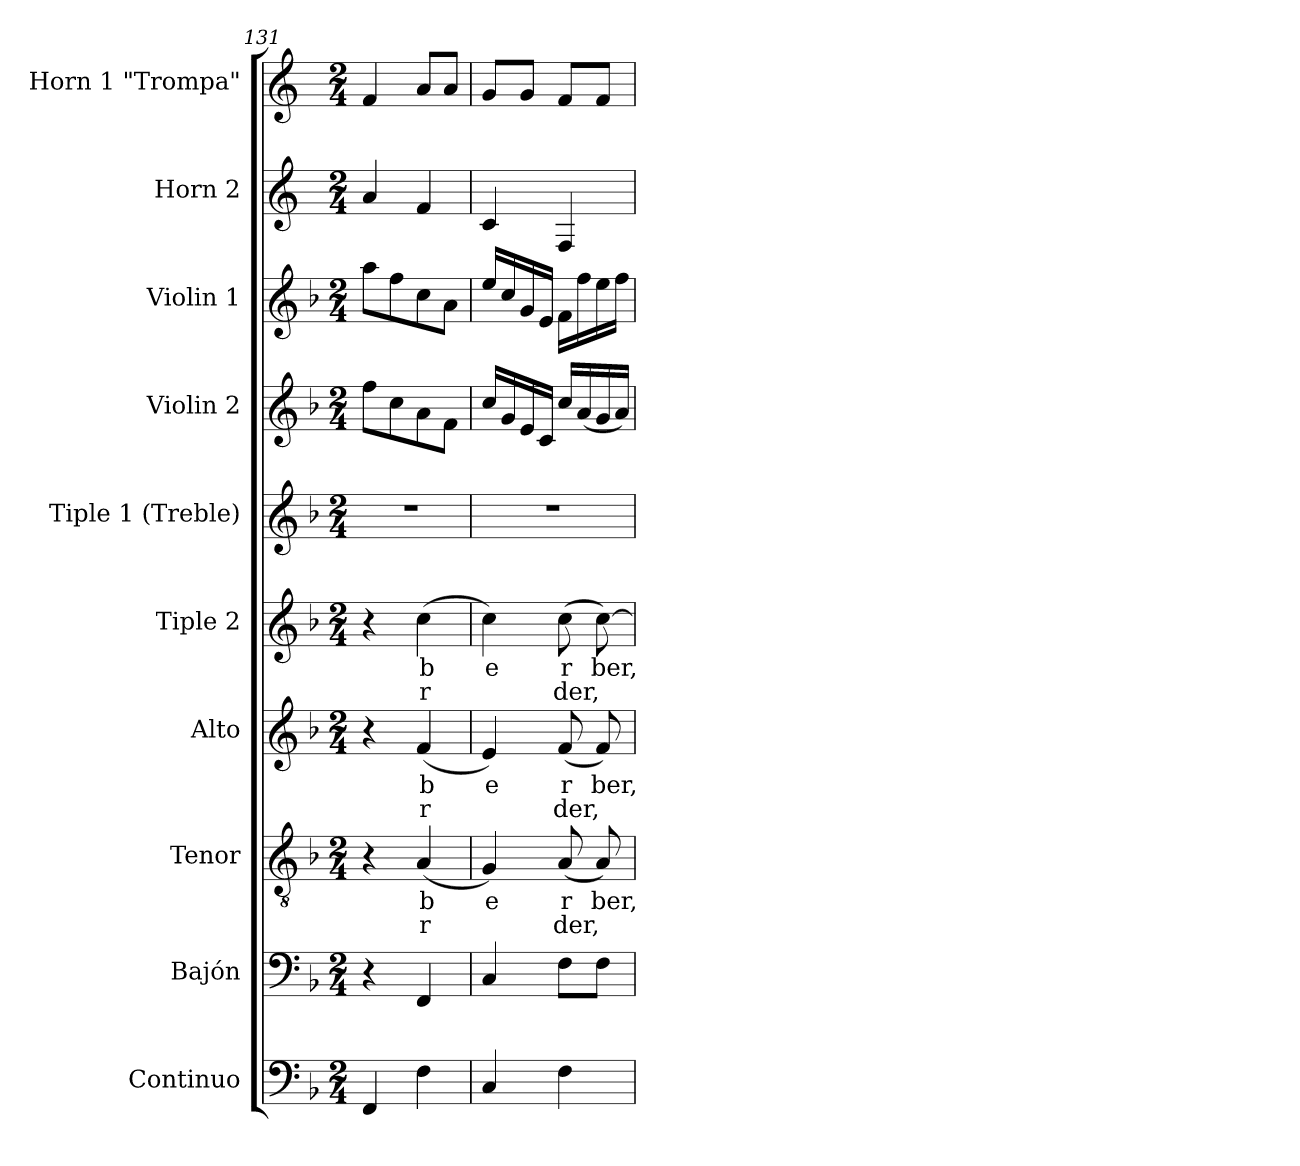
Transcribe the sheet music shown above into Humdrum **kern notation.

**kern	**kern	**kern	**text	**text	**kern	**text	**text	**kern	**text	**text	**kern	**kern	**kern	**kern	**kern
*part10	*part9	*part8	*part8	*part8	*part7	*part7	*part7	*part6	*part6	*part6	*part5	*part4	*part3	*part2	*part1
*staff10	*staff9	*staff8	*staff8	*staff8	*staff7	*staff7	*staff7	*staff6	*staff6	*staff6	*staff5	*staff4	*staff3	*staff2	*staff1
*I"Continuo	*I"Bajón	*I"Tenor	*	*	*I"Alto	*	*	*I"Tiple 2	*	*	*I"Tiple 1 (Treble)	*I"Violin 2	*I"Violin 1	*I"Horn 2	*I"Horn 1 "Trompa"
*I'Cont.	*	*I'T.	*	*	*I'A.	*	*	*	*	*	*	*I'Vln. 2	*I'Vln. 1	*I'Hn 1.	*I'Hn 1.
*clefF4	*clefF4	*clefGv2	*	*	*clefG2	*	*	*clefG2	*	*	*clefG2	*clefG2	*clefG2	*clefG2	*clefG2
*	*	*ITrd7c12	*	*	*	*	*	*	*	*	*	*	*	*ITrd7c12	*ITrd7c12
*k[b-]	*k[b-]	*k[b-]	*	*	*k[b-]	*	*	*k[b-]	*	*	*k[b-]	*k[b-]	*k[b-]	*k[]	*k[]
*F:	*F:	*F:	*	*	*F:	*	*	*F:	*	*	*F:	*F:	*F:	*C:	*C:
*M2/4	*M2/4	*M2/4	*	*	*M2/4	*	*	*M2/4	*	*	*M2/4	*M2/4	*M2/4	*M2/4	*M2/4
=131	=131	=131	=131	=131	=131	=131	=131	=131	=131	=131	=131	=131	=131	=131	=131
!	!	!	!	!	!	!	!	!	!	!	!LO:N:vis=1	!	!	!	!
4FFi/	4r	4r	.	.	4r	.	.	4r	.	.	2r	8ffi\L	8aai\L	4Ai/	4Fi/
.	.	.	.	.	.	.	.	.	.	.	.	8cci\	8ffi\	.	.
!	!	!	!LO:LY:b:color=#000000	!LO:LY:b:color=#000000	!	!	!	!	!	!	!	!	!	!	!
!	!	!	!	!	!	!LO:LY:b:color=#000000	!LO:LY:b:color=#000000	!	!	!	!	!	!	!	!
!	!	!	!	!	!	!	!	!	!LO:LY:b:color=#000000	!LO:LY:b:color=#000000	!	!	!	!	!
4Fi\	4FFi/	(4AAi/	b	r	(4fi/	b	r	(4cci\	b	r	.	8ai\	8cci\	4Fi/	8Ai/L
.	.	.	.	.	.	.	.	.	.	.	.	8fi\J	8ai\J	.	8Ai/J
=132	=132	=132	=132	=132	=132	=132	=132	=132	=132	=132	=132	=132	=132	=132	=132
!	!	!	!LO:LY:b:color=#000000	!	!	!	!	!	!	!	!	!	!	!	!
!	!	!	!	!	!	!LO:LY:b:color=#000000	!	!	!	!	!	!	!	!	!
!	!	!	!	!	!	!	!	!	!LO:LY:b:color=#000000	!	!LO:N:vis=1	!	!	!	!
4Ci/	4Ci/	4GGi/)	e	.	4ei/)	e	.	4cci\)	e	.	2r	16cci/LL	16eei/LL	4Ci/	8Gi/L
.	.	.	.	.	.	.	.	.	.	.	.	16gi/	16cci/	.	.
.	.	.	.	.	.	.	.	.	.	.	.	16ei/	16gi/	.	8Gi/J
.	.	.	.	.	.	.	.	.	.	.	.	16ci/JJ	16ei/JJ	.	.
!	!	!	!LO:LY:b:color=#000000	!LO:LY:b:color=#000000	!	!	!	!	!	!	!	!	!	!	!
!	!	!	!	!	!	!LO:LY:b:color=#000000	!LO:LY:b:color=#000000	!	!	!	!	!	!	!	!
!	!	!	!	!	!	!	!	!	!LO:LY:b:color=#000000	!LO:LY:b:color=#000000	!	!	!	!	!
4Fi\	8Fi\L	(8AAi/	r	der,	(8fi/	r	der,	(8cci\	r	der,	.	16cci/LL	16fi\LL	4FFi/	8Fi/L
.	.	.	.	.	.	.	.	.	.	.	.	(16ai/	16ffi\	.	.
!	!	!	!LO:LY:b:color=#000000	!	!	!	!	!	!	!	!	!	!	!	!
!	!	!	!	!	!	!LO:LY:b:color=#000000	!	!	!	!	!	!	!	!	!
!	!	!	!	!	!	!	!	!	!LO:LY:b:color=#000000	!	!	!	!	!	!
.	8Fi\J	8AAi/)	ber,	.	8fi/)	ber,	.	[8cci\)	ber,	.	.	16gi/	16eei\	.	8Fi/J
.	.	.	.	.	.	.	.	.	.	.	.	16ai/JJ)	16ffi\JJ	.	.
=	=	=	=	=	=	=	=	=	=	=	=	=	=	=	=
*-	*-	*-	*-	*-	*-	*-	*-	*-	*-	*-	*-	*-	*-	*-	*-
